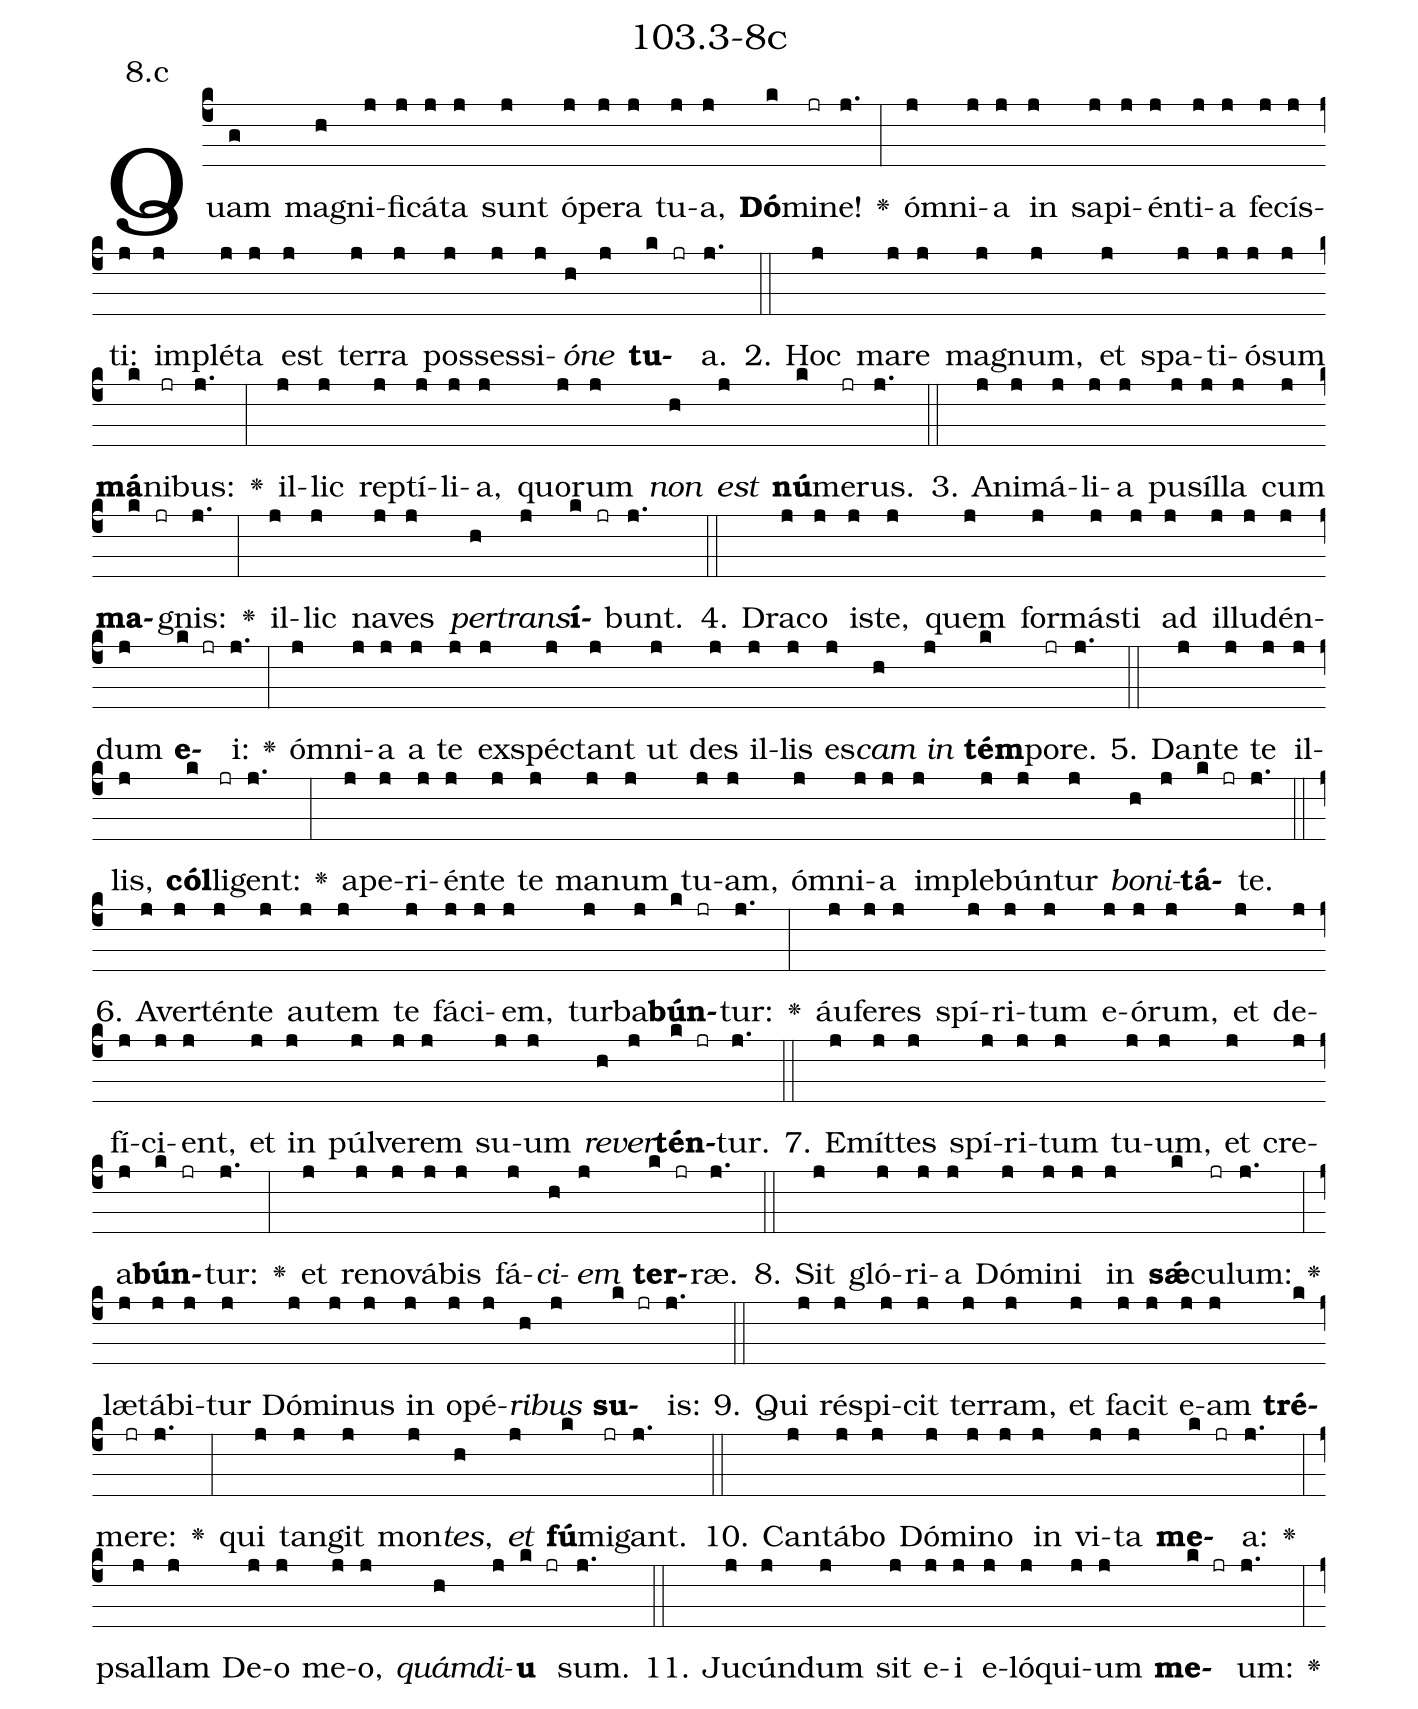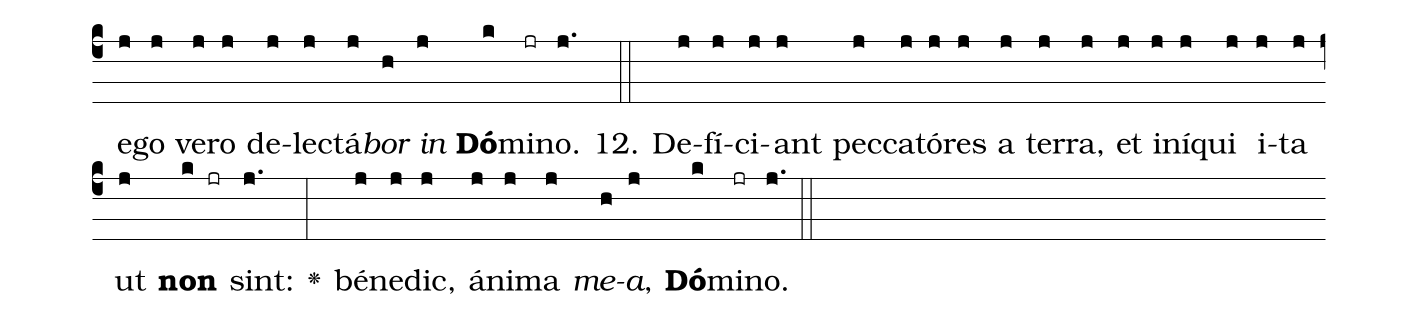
name: 103.3-8c;
annotation: 8.c;
%%
(c4)Quam(g) ma(h)gni(j)fi(j)cá(j)ta(j) sunt(j) ó(j)pe(j)ra(j) tu(j)a,(j) <b>Dó</b>(k)mi(jr)ne!(j.) <v>\greheightstar</v>(:) óm(j)ni(j)a(j) in(j) sa(j)pi(j)én(j)ti(j)a(j) fe(j)cís(j)ti:(j) im(j)plé(j)ta(j) est(j) ter(j)ra(j) pos(j)ses(j)si(j)<i>ó</i>(h)<i>ne</i>(j) <b>tu</b>(k jr)a.(j.) (::)
2. Hoc(j) ma(j)re(j) ma(j)gnum,(j) et(j) spa(j)ti(j)ó(j)sum(j) <b>má</b>(k)ni(jr)bus:(j.) <v>\greheightstar</v>(:) il(j)lic(j) rep(j)tí(j)li(j)a,(j) quo(j)rum(j) <i>non</i>(h) <i>est</i>(j) <b>nú</b>(k)me(jr)rus.(j.) (::)
3. A(j)ni(j)má(j)li(j)a(j) pu(j)síl(j)la(j) cum(j) <b>ma</b>(k jr)gnis:(j.) <v>\greheightstar</v>(:) il(j)lic(j) na(j)ves(j) <i>per</i>(h)<i>trans</i>(j)<b>í</b>(k jr)bunt.(j.) (::)
4. Dra(j)co(j) is(j)te,(j) quem(j) for(j)más(j)ti(j) ad(j) il(j)lu(j)dén(j)dum(j) <b>e</b>(k jr)i:(j.) <v>\greheightstar</v>(:) óm(j)ni(j)a(j) a(j) te(j) ex(j)spéc(j)tant(j) ut(j) des(j) il(j)lis(j) es(j)<i>cam</i>(h) <i>in</i>(j) <b>tém</b>(k)po(jr)re.(j.) (::)
5. Dan(j)te(j) te(j) il(j)lis,(j) <b>cól</b>(k)li(jr)gent:(j.) <v>\greheightstar</v>(:) a(j)pe(j)ri(j)én(j)te(j) te(j) ma(j)num(j) tu(j)am,(j) óm(j)ni(j)a(j) im(j)ple(j)bún(j)tur(j) <i>bo</i>(h)<i>ni</i>(j)<b>tá</b>(k jr)te.(j.) (::)
6. A(j)ver(j)tén(j)te(j) au(j)tem(j) te(j) fá(j)ci(j)em,(j) tur(j)ba(j)<b>bún</b>(k jr)tur:(j.) <v>\greheightstar</v>(:) áu(j)fe(j)res(j) spí(j)ri(j)tum(j) e(j)ó(j)rum,(j) et(j) de(j)fí(j)ci(j)ent,(j) et(j) in(j) púl(j)ve(j)rem(j) su(j)um(j) <i>re</i>(h)<i>ver</i>(j)<b>tén</b>(k jr)tur.(j.) (::)
7. E(j)mít(j)tes(j) spí(j)ri(j)tum(j) tu(j)um,(j) et(j) cre(j)a(j)<b>bún</b>(k jr)tur:(j.) <v>\greheightstar</v>(:) et(j) re(j)no(j)vá(j)bis(j) fá(j)<i>ci</i>(h)<i>em</i>(j) <b>ter</b>(k jr)ræ.(j.) (::)
8. Sit(j) gló(j)ri(j)a(j) Dó(j)mi(j)ni(j) in(j) <b>sǽ</b>(k)cu(jr)lum:(j.) <v>\greheightstar</v>(:) læ(j)tá(j)bi(j)tur(j) Dó(j)mi(j)nus(j) in(j) o(j)pé(j)<i>ri</i>(h)<i>bus</i>(j) <b>su</b>(k jr)is:(j.) (::)
9. Qui(j) ré(j)spi(j)cit(j) ter(j)ram,(j) et(j) fa(j)cit(j) e(j)am(j) <b>tré</b>(k)me(jr)re:(j.) <v>\greheightstar</v>(:) qui(j) tan(j)git(j) mon(j)<i>tes</i>,(h) <i>et</i>(j) <b>fú</b>(k)mi(jr)gant.(j.) (::)
10. Can(j)tá(j)bo(j) Dó(j)mi(j)no(j) in(j) vi(j)ta(j) <b>me</b>(k jr)a:(j.) <v>\greheightstar</v>(:) psal(j)lam(j) De(j)o(j) me(j)o,(j) <i>quám</i>(h)<i>di</i>(j)<b>u</b>(k jr) sum.(j.) (::)
11. Ju(j)cún(j)dum(j) sit(j) e(j)i(j) e(j)ló(j)qui(j)um(j) <b>me</b>(k jr)um:(j.) <v>\greheightstar</v>(:) e(j)go(j) ve(j)ro(j) de(j)lec(j)tá(j)<i>bor</i>(h) <i>in</i>(j) <b>Dó</b>(k)mi(jr)no.(j.) (::)
12. De(j)fí(j)ci(j)ant(j) pec(j)ca(j)tó(j)res(j) a(j) ter(j)ra,(j) et(j) in(j)í(j)qui(j) i(j)ta(j) ut(j) <b>non</b>(k jr) sint:(j.) <v>\greheightstar</v>(:) bé(j)ne(j)dic,(j) á(j)ni(j)ma(j) <i>me</i>(h)<i>a</i>,(j) <b>Dó</b>(k)mi(jr)no.(j.) (::)
